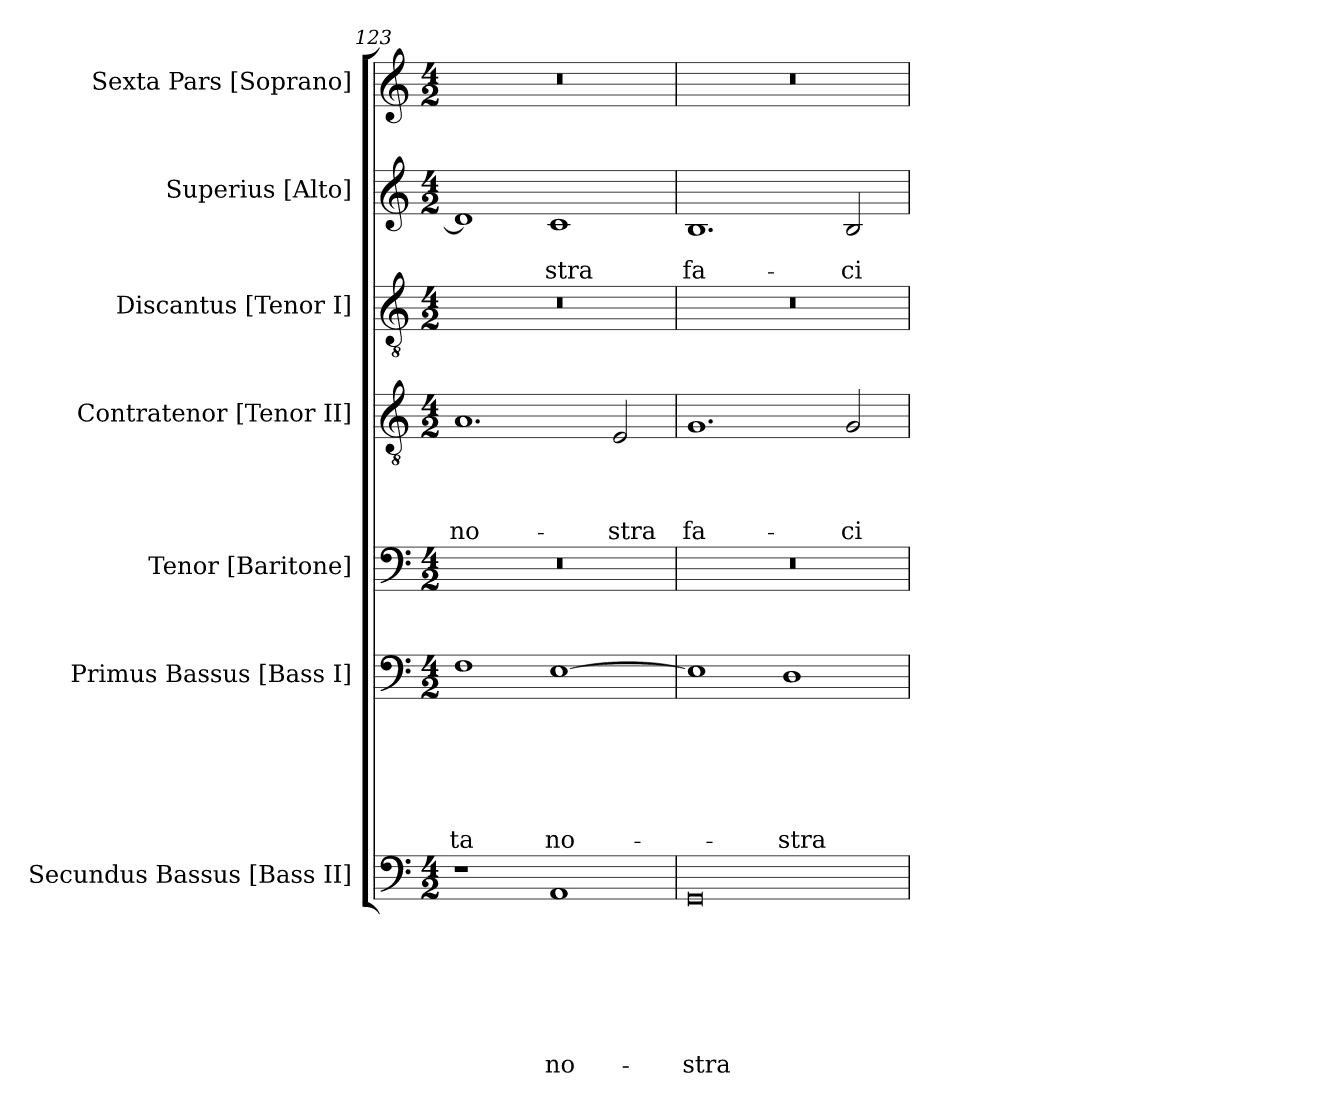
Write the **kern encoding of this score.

**kern	**text	**text	**text	**text	**text	**text	**text	**kern	**text	**text	**text	**text	**text	**text	**kern	**kern	**text	**text	**text	**text	**kern	**kern	**text	**text	**kern
*part7	*part7	*part7	*part7	*part7	*part7	*part7	*part7	*part6	*part6	*part6	*part6	*part6	*part6	*part6	*part5	*part4	*part4	*part4	*part4	*part4	*part3	*part2	*part2	*part2	*part1
*staff7	*staff7	*staff7	*staff7	*staff7	*staff7	*staff7	*staff7	*staff6	*staff6	*staff6	*staff6	*staff6	*staff6	*staff6	*staff5	*staff4	*staff4	*staff4	*staff4	*staff4	*staff3	*staff2	*staff2	*staff2	*staff1
*I"Secundus Bassus [Bass II]	*	*	*	*	*	*	*	*I"Primus Bassus [Bass I]	*	*	*	*	*	*	*I"Tenor [Baritone]	*I"Contratenor [Tenor II]	*	*	*	*	*I"Discantus [Tenor I]	*I"Superius [Alto]	*	*	*I"Sexta Pars [Soprano]
*I'B II	*	*	*	*	*	*	*	*I'B I	*	*	*	*	*	*	*I'Bar	*I'T II	*	*	*	*	*I'T I	*I'A	*	*	*I'S
*clefF4	*	*	*	*	*	*	*	*clefF4	*	*	*	*	*	*	*clefF4	*clefGv2	*	*	*	*	*clefGv2	*clefG2	*	*	*clefG2
*k[]	*	*	*	*	*	*	*	*k[]	*	*	*	*	*	*	*k[]	*k[]	*	*	*	*	*k[]	*k[]	*	*	*k[]
*C:	*	*	*	*	*	*	*	*C:	*	*	*	*	*	*	*C:	*C:	*	*	*	*	*C:	*C:	*	*	*C:
*M4/2	*	*	*	*	*	*	*	*M4/2	*	*	*	*	*	*	*M4/2	*M4/2	*	*	*	*	*M4/2	*M4/2	*	*	*M4/2
=123	=123	=123	=123	=123	=123	=123	=123	=123	=123	=123	=123	=123	=123	=123	=123	=123	=123	=123	=123	=123	=123	=123	=123	=123	=123
!	!	!	!	!	!	!	!	!	!	!	!	!	!	!LO:LY:b	!	!	!	!	!	!LO:LY:b	!	!	!	!	!
1r	.	.	.	.	.	.	.	1F	.	.	.	.	.	-ta	0r	1.A	.	.	.	no-	0r	1d]	.	.	0r
!	!	!	!	!	!	!	!LO:LY:b:rj	!	!	!	!	!	!	!LO:LY:b	!	!	!	!	!	!	!	!	!	!LO:LY:b	!
1AA	.	.	.	.	.	.	no-	[>1E	.	.	.	.	.	no-	.	.	.	.	.	.	.	1c	.	-stra	.
!	!	!	!	!	!	!	!	!	!	!	!	!	!	!	!	!	!	!	!	!LO:LY:b	!	!	!	!	!
.	.	.	.	.	.	.	.	.	.	.	.	.	.	.	.	2E/	.	.	.	-stra	.	.	.	.	.
=124	=124	=124	=124	=124	=124	=124	=124	=124	=124	=124	=124	=124	=124	=124	=124	=124	=124	=124	=124	=124	=124	=124	=124	=124	=124
!	!	!	!	!	!	!	!LO:LY:b:rj	!	!	!	!	!	!	!	!	!	!	!	!	!LO:LY:b	!	!	!	!LO:LY:b	!
0GG	.	.	.	.	.	.	-stra	1E]	.	.	.	.	.	.	0r	1.G	.	.	.	fa-	0r	1.B	.	fa-	0r
!	!	!	!	!	!	!	!	!	!	!	!	!	!	!LO:LY:b	!	!	!	!	!	!	!	!	!	!	!
.	.	.	.	.	.	.	.	1D	.	.	.	.	.	-stra	.	.	.	.	.	.	.	.	.	.	.
!	!	!	!	!	!	!	!	!	!	!	!	!	!	!	!	!	!	!	!	!LO:LY:b	!	!	!	!LO:LY:b	!
.	.	.	.	.	.	.	.	.	.	.	.	.	.	.	.	2G/	.	.	.	-ci-	.	2B/	.	-ci-	.
=	=	=	=	=	=	=	=	=	=	=	=	=	=	=	=	=	=	=	=	=	=	=	=	=	=
*-	*-	*-	*-	*-	*-	*-	*-	*-	*-	*-	*-	*-	*-	*-	*-	*-	*-	*-	*-	*-	*-	*-	*-	*-	*-
